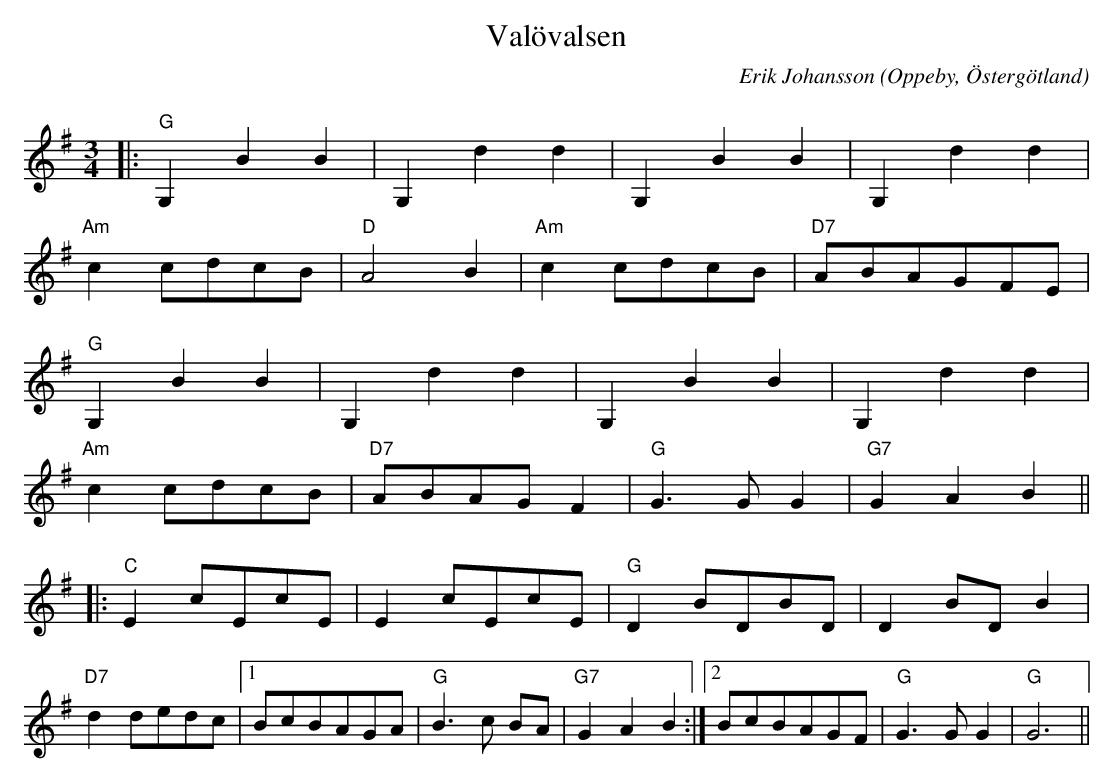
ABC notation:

X:1
T:Valövalsen
C:Erik Johansson
O:Oppeby, Östergötland
Q:140
M:3/4
L:1/8
K:G
|:"G"G,2B2B2|G,2d2d2 |G,2B2B2|G,2d2d2 |
"Am" c2 cdcB| "D" A4 B2 | "Am" c2 cdcB |"D7" ABAGFE |
"G"G,2B2B2|G,2d2d2 |G,2B2B2|G,2d2d2 |
"Am" c2 cdcB| "D7" ABAGF2 | "G" G3 G G2 |"G7" G2A2B2 ||
|:"C"E2 cEcE |E2 cEcE|"G" D2 BDBD |D2 BD B2 |
"D7"d2 dedc|1 BcBAGA|"G"B3 c BA|"G7" G2A2B2:|2 BcBAGF|"G" G3 G G2| "G" G6 ||
